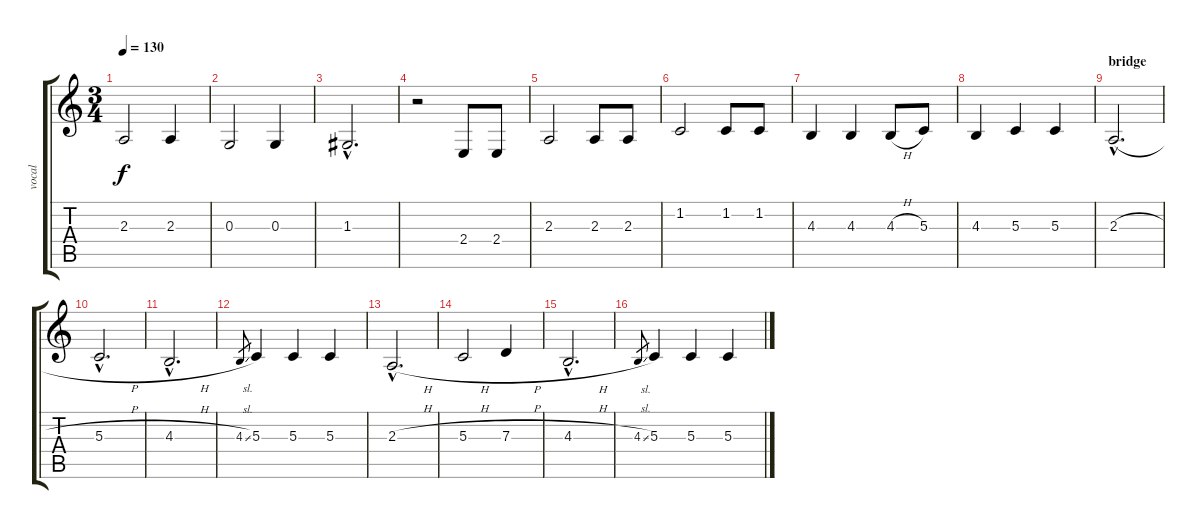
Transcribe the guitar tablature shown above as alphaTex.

\track ("vocal" "vocal") {instrument viola}
\staff {score tabs}
\tuning (E4 B3 G3 D3 A2 E2) {hide}
\ts (3 4)
\tempo 130
\clef g2
\ks c
2.3.2{dy f} 2.3.4 |
0.3.2 0.3.4 |
1.3{hac}.2{d} |
r.2 2.4.8 2.4.8 |
2.3.2 2.3.8 2.3.8 |
1.2.2 1.2.8 1.2.8 |
4.3.4 4.3.4 4.3{h}.8 5.3.8 |
4.3.4 5.3.4 5.3.4 |
\section ("" "bridge")
2.3{h hac}.2{d} |
5.3{h hac}.2{d} |
4.3{h hac}.2{d} |
4.3{sl}.8{gr} 5.3.4 5.3.4 5.3.4 |
2.3{h hac}.2{d} |
5.3{h}.2 7.3{h}.4 |
4.3{h hac}.2{d} |
4.3{sl}.8{gr} 5.3.4 5.3.4 5.3.4
